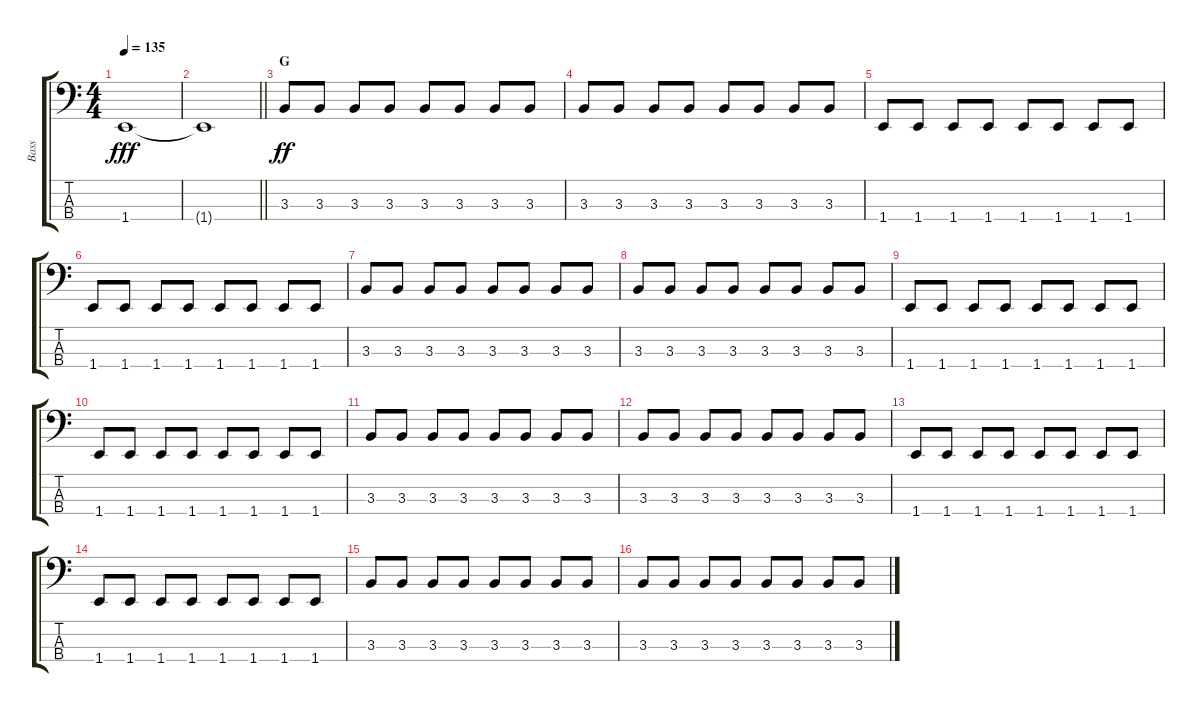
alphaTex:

\track ("Bass" "Bass") {instrument electricbasspick}
\staff {score tabs}
\tuning (Gb2 Db2 Ab1 Eb1) {hide}
\ts (4 4)
\tempo 135
\clef f4
\ks c
1.4.1{dy fff} |
\barLineRight lightlight
1.4{t}.1 |
\section ("" "G")
3.3.8{dy ff} 3.3.8 3.3.8 3.3.8 3.3.8 3.3.8 3.3.8 3.3.8 |
3.3.8 3.3.8 3.3.8 3.3.8 3.3.8 3.3.8 3.3.8 3.3.8 |
1.4.8 1.4.8 1.4.8 1.4.8 1.4.8 1.4.8 1.4.8 1.4.8 |
1.4.8 1.4.8 1.4.8 1.4.8 1.4.8 1.4.8 1.4.8 1.4.8 |
3.3.8 3.3.8 3.3.8 3.3.8 3.3.8 3.3.8 3.3.8 3.3.8 |
3.3.8 3.3.8 3.3.8 3.3.8 3.3.8 3.3.8 3.3.8 3.3.8 |
1.4.8 1.4.8 1.4.8 1.4.8 1.4.8 1.4.8 1.4.8 1.4.8 |
1.4.8 1.4.8 1.4.8 1.4.8 1.4.8 1.4.8 1.4.8 1.4.8 |
3.3.8 3.3.8 3.3.8 3.3.8 3.3.8 3.3.8 3.3.8 3.3.8 |
3.3.8 3.3.8 3.3.8 3.3.8 3.3.8 3.3.8 3.3.8 3.3.8 |
1.4.8 1.4.8 1.4.8 1.4.8 1.4.8 1.4.8 1.4.8 1.4.8 |
1.4.8 1.4.8 1.4.8 1.4.8 1.4.8 1.4.8 1.4.8 1.4.8 |
3.3.8 3.3.8 3.3.8 3.3.8 3.3.8 3.3.8 3.3.8 3.3.8 |
3.3.8 3.3.8 3.3.8 3.3.8 3.3.8 3.3.8 3.3.8 3.3.8
